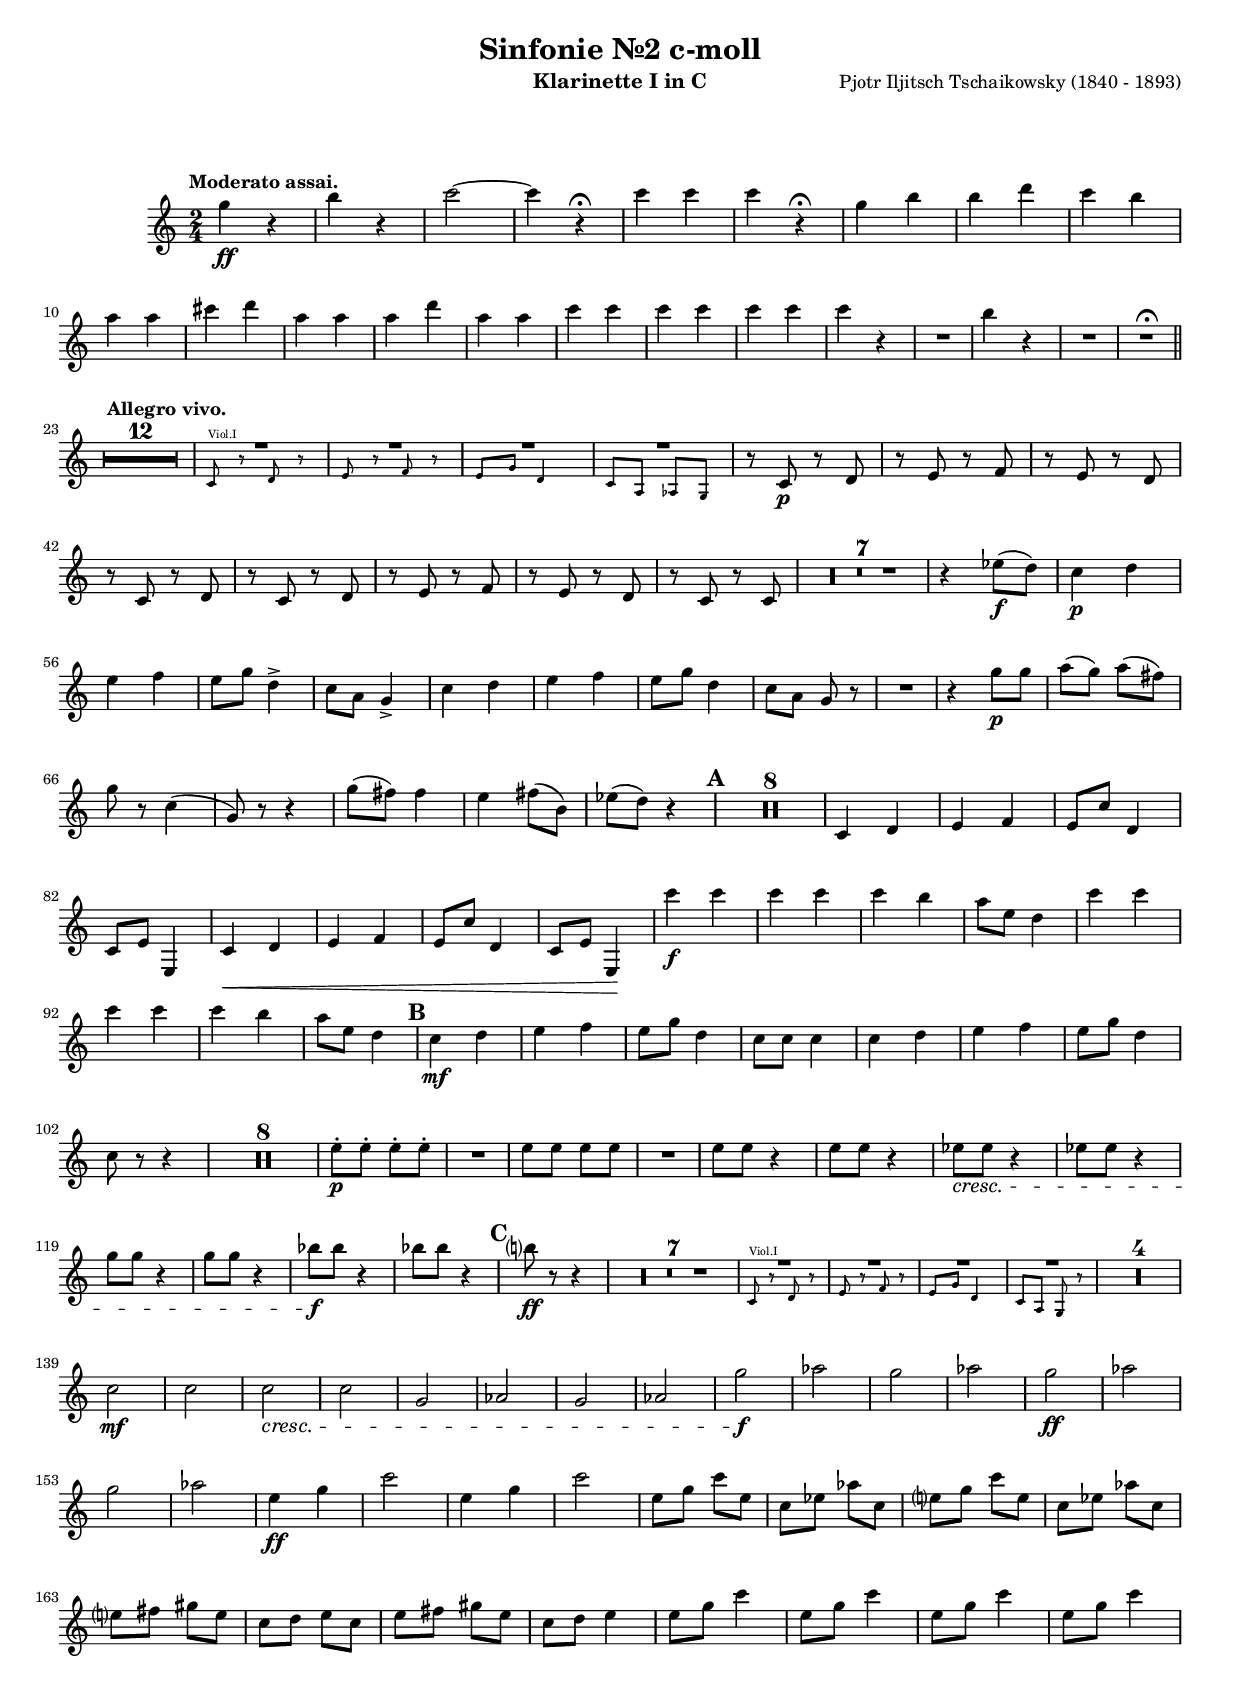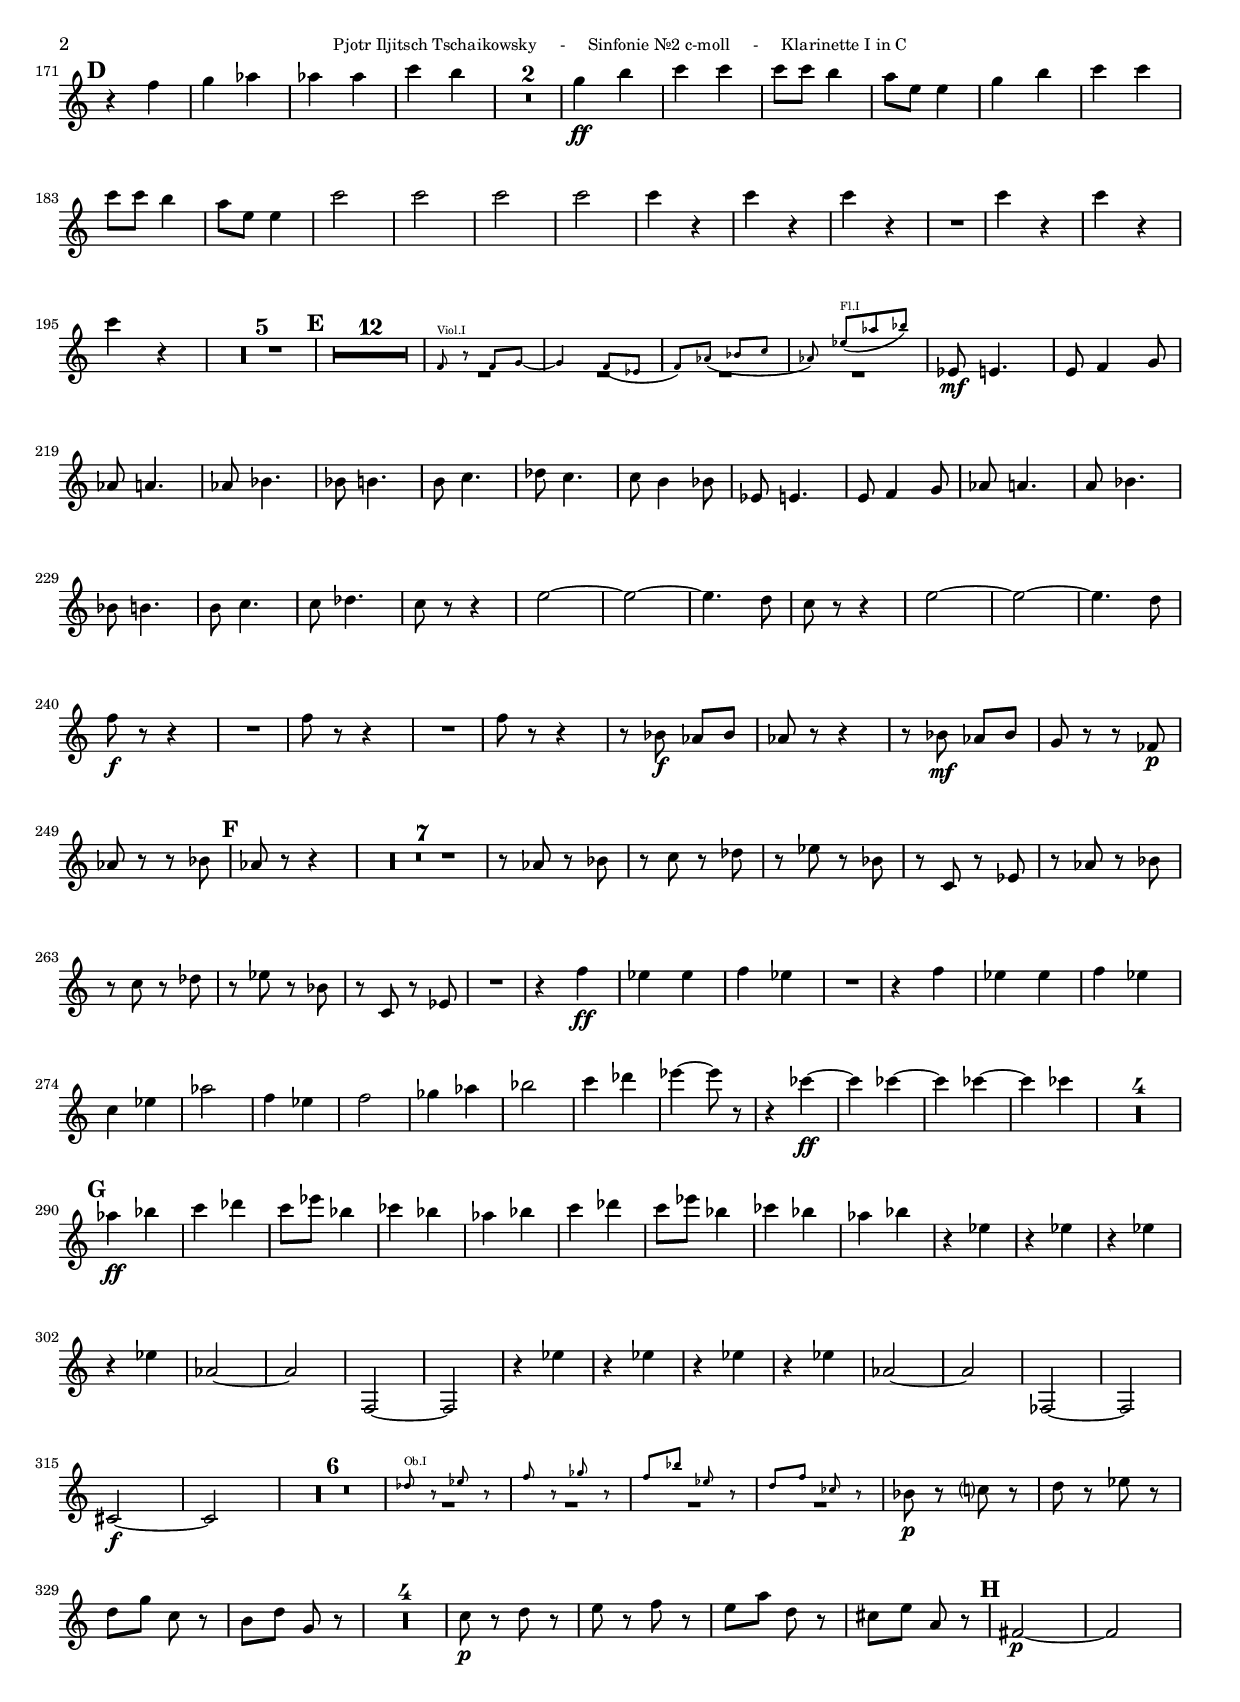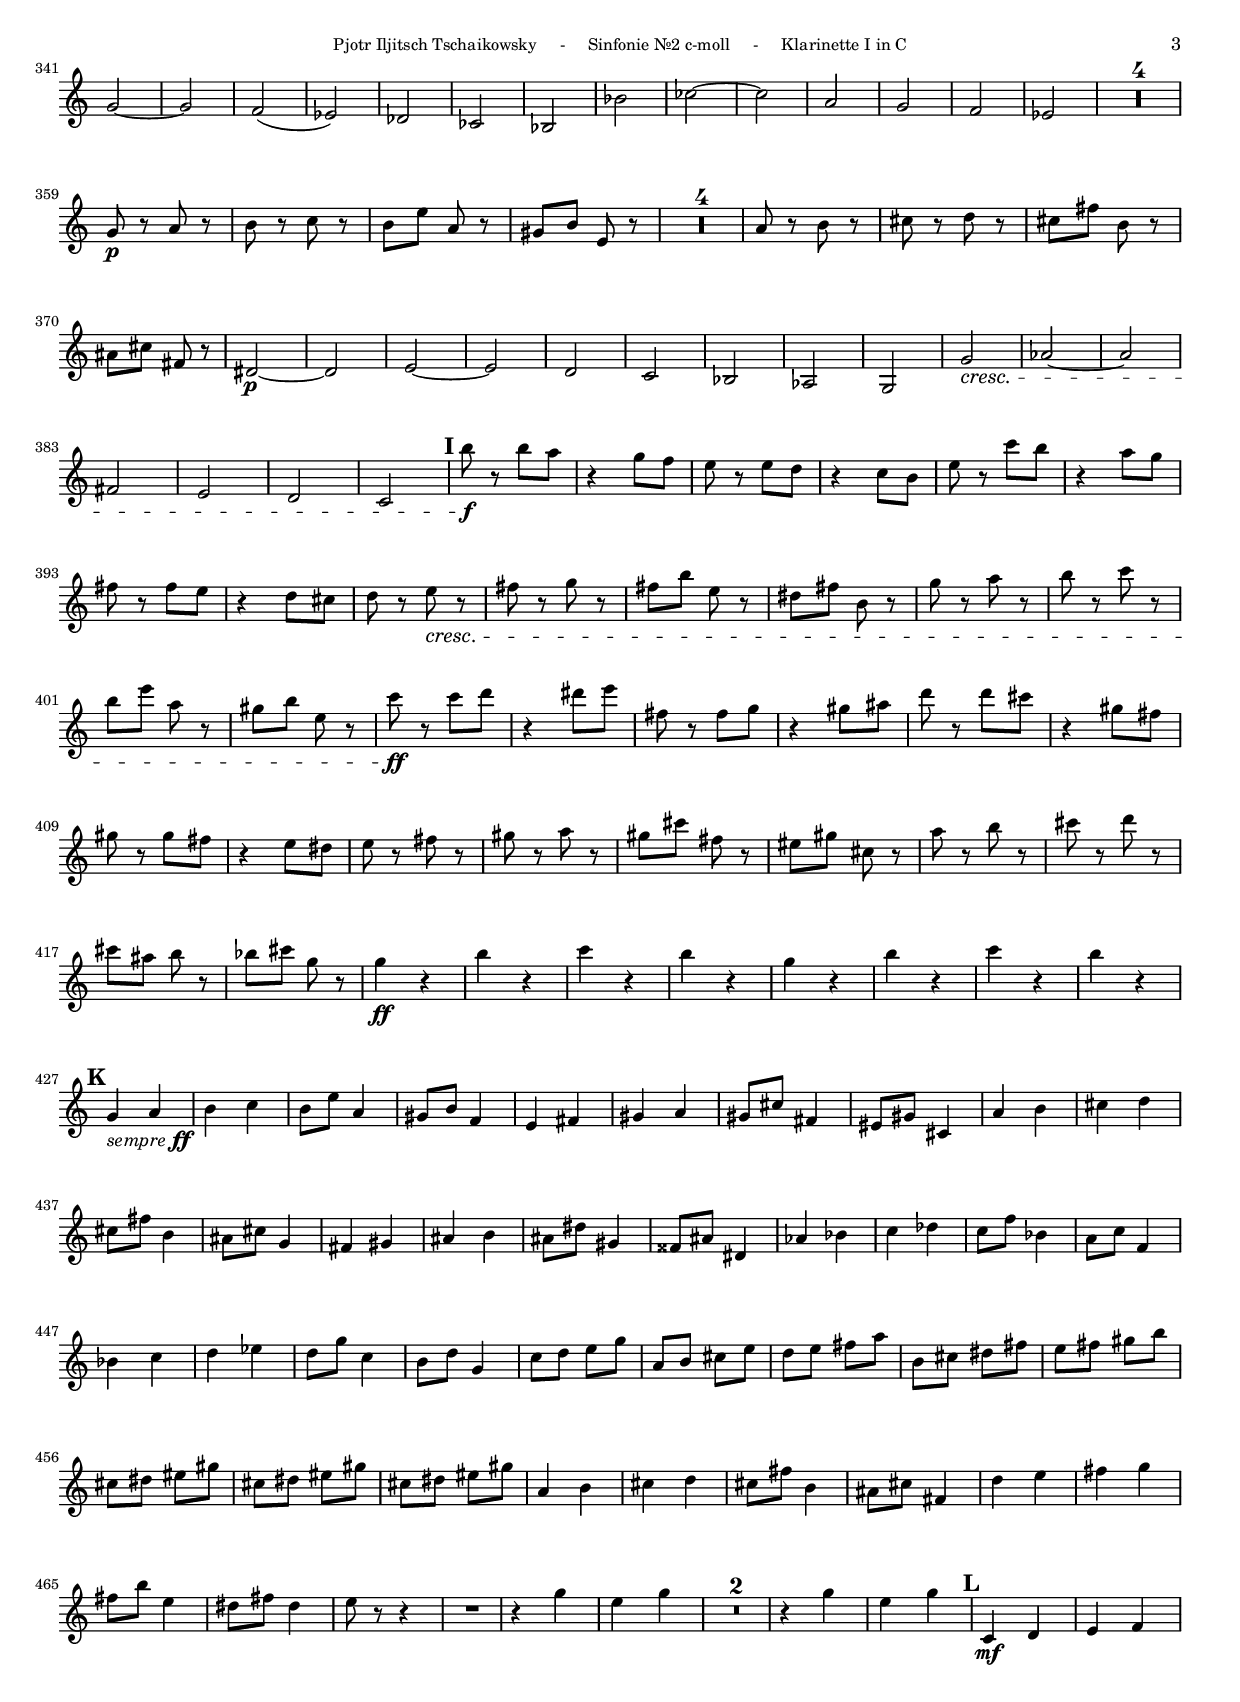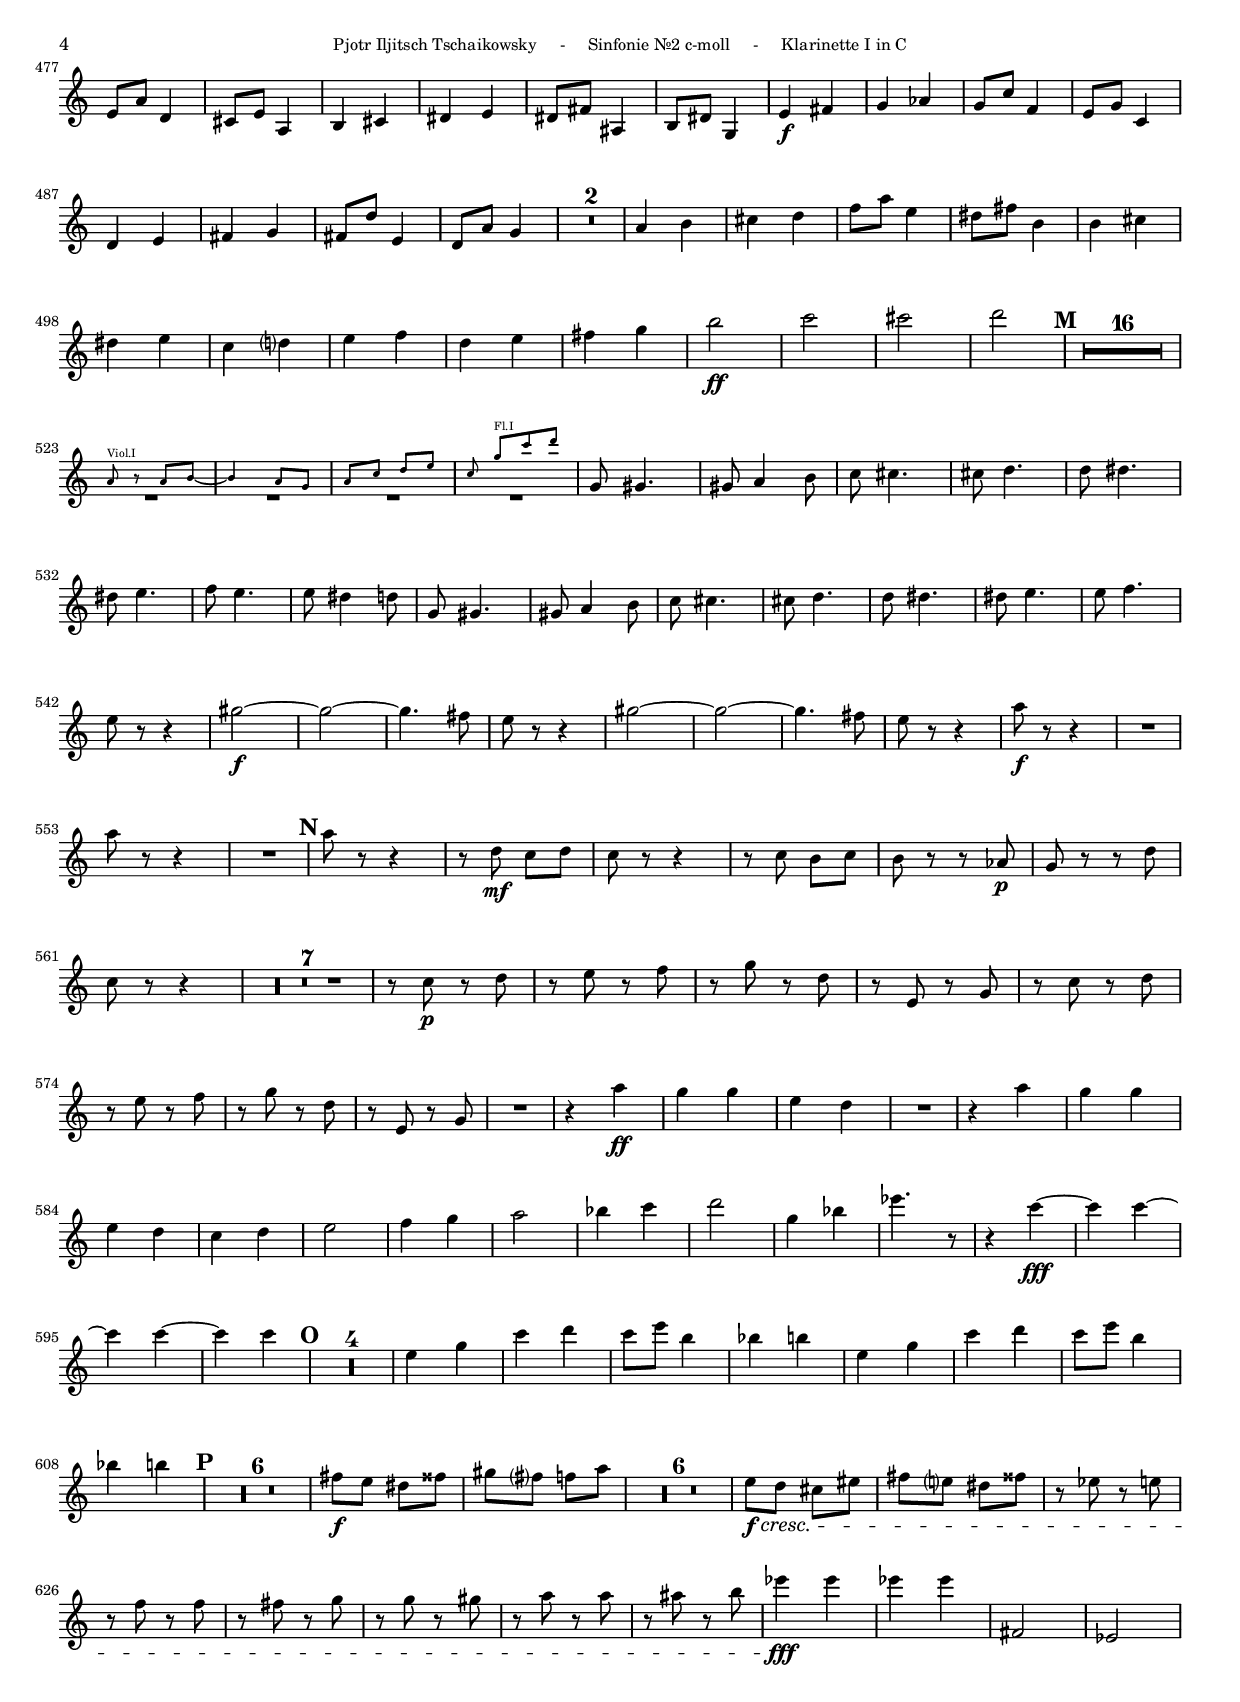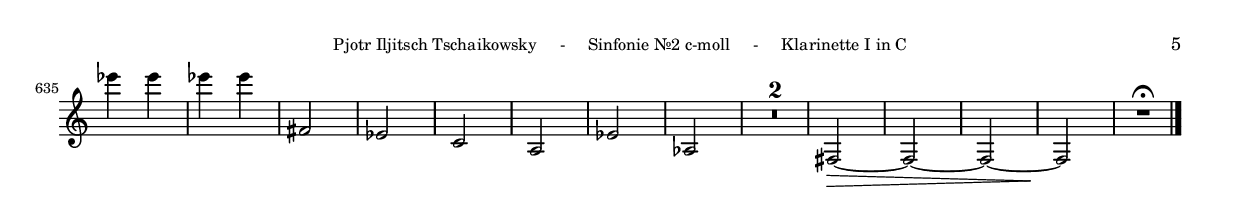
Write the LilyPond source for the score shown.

\version "2.18.2"
\language "deutsch"

\paper {
    top-margin = 10\mm
    bottom-margin = 10\mm
    left-margin = 10\mm
    right-margin = 10\mm
    ragged-last = ##f
}

\header{
  title = "Sinfonie Nr.2 c-moll"
  subtitle = ""
  composerShort = "Pjotr Iljitsch Tschaikowsky"
  composer = "Pjotr Iljitsch Tschaikowsky (1840 - 1893)"
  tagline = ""
}

% Adapt this for automatic line-breaks
mBreak = {}
mBreak = { \break }
#(set-global-staff-size 16)

% Useful snippets
pCresc = _\markup { \dynamic p \italic "cresc." }
mfDim = _\markup { \dynamic mf \italic "dim." }
fCantabile = _\markup { \dynamic f \italic "cantabile" }
smorz = _\markup { \italic "smorz." }
sempreFf = _\markup { \italic "sempre" \dynamic ff }
sempreFff = _\markup { \italic "sempre" \dynamic fff }
pocoF = _\markup { \italic "poco" \dynamic f }
ffz = _\markup { \dynamic { ffz } } 
crescMolto = _\markup { \italic "cresc. molto" }
pMoltoCresc = _\markup { \dynamic p \italic "molto cresc." }
sempreCresc = _\markup { \italic "sempre cresc." }
ppEspr = _\markup { \dynamic pp \italic "espr." }
ppiuEspress = _\markup { \dynamic p \italic "più espress." }
pocoCresc = _\markup { \italic "poco cresc." }
mfEspress = _\markup { \dynamic mf \italic "espress." }
pEspress = _\markup { \dynamic p \italic "espress." }
string = ^\markup { \italic "string." }
stringendo = ^\markup { \italic "stringendo" }
pocoString = ^\markup { \italic "poco string." }
sempreStringendo = ^\markup { \italic "sempre stringendo" }
sempreString = ^\markup { \italic "sempre string." }
tuttaForza = _\markup { \italic "tutta forza" }
allargando = _\markup { \italic "allargando" }
pocoMenoMosso = ^\markup {\italic \bold {"Poco meno mosso."} }
rit = ^\markup {\italic {"rit."} }
rall = ^\markup {\italic {"rall."} }
riten = ^\markup {\italic {"riten."} }
ritATempo = ^\markup { \center-align \italic {"  rit. a tempo"} }
aTempo = ^\markup { \italic {"a tempo"} }
moltoRit = ^\markup { \italic {"molto rit."} }
pocoRit = ^\markup {\italic {"poco rit."} }
pocoRiten = ^\markup {\italic {"poco riten."} }
sec = ^\markup {\italic {"sec."} }
pocoRall = ^\markup {\italic {"poco rall."} }
pocoAPocoRall = ^\markup {\italic {"poco a poco rall."} }
pocoAPocoAccel = ^\markup {\italic {"poco a poco accel."} }
pocoAPocoAccelAlD = ^\markup {\italic {"poco a poco accel. al D"} }
sempreAccel = ^\markup {\italic {"sempre accel."} }
solo = ^\markup { "Solo" }
piuF = _\markup { \italic "più" \dynamic f }
piuP = _\markup { \italic "più" \dynamic p }
lento = ^\markup { \italic "Lento" }
accel = ^\markup { \bold { "accel." } }
tempoPrimo = ^\markup { \italic { "Tempo I" } }

% Adapted from http://lsr.di.unimi.it/LSR/Snippet?id=655
% Make title, subtitle, instrument appear on pages other than the first
#(define (part-not-first-page layout props arg)
   (if (not (= (chain-assoc-get 'page:page-number props -1)
               (ly:output-def-lookup layout 'first-page-number)))
       (interpret-markup layout props arg)
       empty-stencil))

\paper {
  oddHeaderMarkup = \markup
  \fill-line {
    " "
    \on-the-fly #part-not-first-page \fontsize #-1.0 \concat {
      \fromproperty #'header:composerShort
      "     -     "
      \fromproperty #'header:title
      "     -     "
      \fromproperty #'header:instrument
    }
    \on-the-fly #print-page-number-check-first \fromproperty #'page:page-number-string
  }
  evenHeaderMarkup = \markup
  \fill-line {
    \on-the-fly #print-page-number-check-first \fromproperty #'page:page-number-string
    \on-the-fly #part-not-first-page \fontsize #-1.0 \concat {
      \fromproperty #'header:composerShort
      "     -     "
      \fromproperty #'header:title
      "     -     "
      \fromproperty #'header:instrument
    }
    " "
  }
  % Distance between title stuff and music
  markup-system-spacing.basic-distance = #12
  markup-system-spacing.minimum-distance = #12
  markup-system-spacing.padding = #10
  % Distance between music systems
  system-system-spacing.basic-distance = #14
  system-system-spacing.minimum-distance = #14
  % system-system-spacing.padding = #10
  
}

% ---------------------------------------------------------

clarinet_I = {
  \set Score.markFormatter = #format-mark-alphabet
  \accidentalStyle Score.modern-cautionary
  \compressFullBarRests
  \defaultTimeSignature
  \time 2/4
  \tempo "Moderato assai."
  \key c \major
  \clef violin
  \relative c' {
    % p1 1
    g''4\ff r |
    h4 r |
    c2~ |
    c4 r\fermata |
    c4 c |
    c4 r\fermata |
    g4 h |
    h4 d |
    c4 h |
    \mBreak
    
    % p1 2
    a4 a |
    cis4 d |
    a4 a |
    a4 d |
    a4 a |
    \repeat unfold 3 { c4 c } |
    c4 r |
    R2 |
    h4 r |
    R2 |
    R2\fermataMarkup |
    \bar "||"
    \mBreak
    
    % p1 3
    \tempo "Allegro vivo."
    R2*12 |
    <<
      {
        \override MultiMeasureRest.staff-position = #2
        R2*4 |
        \revert MultiMeasureRest.staff-position
      }
      \new CueVoice {
        \set instrumentCueName = "Viol.I"
        \stemUp {
          c,,8 r d r |
          e8 r f r |
          e8 g d4 |
          c8 a as g |
        }
      }
    >>
    r8 c\p r d |
    r8 e r f |
    r8 e r d |
    \mBreak
    
    % p1 4
    r8 c r d |
    r8 c r d |
    r8 e r f |
    r8 e r d |
    r8 c r c |
    R2*7 |
    r4 es'8(\f d) |
    c4\p d |
    \mBreak
    
    % p1 5
    e4 f |
    e8 g d4-> |
    c8 a g4-> |
    c4 d |
    e4 f |
    e8 g d4 |
    c8 a g r |
    R2 |
    r4 g'8\p g |
    a( g) a( fis) |
    \mBreak
    
    % p1 6
    g8 r c,4( |
    g8) r r4 |
    g'8( fis) fis4 |
    e4 fis8( h,) |
    es8( d) r4 |
    \mark #1
    R2*8 |
    c,4 d |
    e4 f |
    e8 c' d,4 |
    \mBreak
    
    % p1 7
    c8 e e,4 |
    c'4\< d |
    e4 f |
    e8 c' d,4 |
    c8 e e,4\! |
    c'''4\f c |
    c4 c |
    c4 h |
    a8 e d4 |
    c'4 c |
    \mBreak
    
    % p1 8
    c4 c |
    c4 h |
    a8 e d4 |
    \mark #2 |
    c4\mf d |
    e4 f |
    e8 g d4 |
    c8 c c4 |
    c4 d |
    e4 f |
    e8 g d4 |
    \mBreak
    
    %p1 9
    c8 r r4 |
    R2*8 |
    e8-.\p \repeat unfold 3 e-. |
    R2 |
    e8 e e e |
    R2 |
    \repeat unfold 2 { e8 e r4 } |
    es8\cresc es r4 |
    es8 es r4 |
    \mBreak
    
    % p1 10
    \repeat unfold 2 { g8 g r4 } |
    b8\f b r4 |
    b8 b r4 |
    \mark #3 |
    h8\ff r r4 |
    R2*7 |
    <<
      {
        \override MultiMeasureRest.staff-position = #2
        R2*4 |
        \revert MultiMeasureRest.staff-position
      }
      \new CueVoice {
        \set instrumentCueName = "Viol.I"
        \stemUp {
          c,,8 r d r |
          e8 r f r |
          e8 g d4 |
          c8 a g r |
        }
      }
    >>
    R2*4 |
    \mBreak
    
    % p1 11
    c'2\mf |
    c2 |
    c2 \cresc |
    c2 |
    g2 |
    as2 |
    g2 |
    as2 |
    g'2\f |
    as2 |
    g2 |
    as2 |
    g2\ff |
    as2 |
    \mBreak
    
    % p2 1
    g2 |
    as2 |
    e4\ff g |
    c2 |
    e,4 g |
    c2 |
    e,8 g c e, |
    c8 es as c, |
    e8 g c e, |
    c8 es as c, |
    \mBreak
    
    % p2 2
    e8 fis gis e |
    c8 d e c |
    e8 fis gis e |
    c8 d e4 |
    e8 g c4 |
    \repeat unfold 3 { e,8 g c4 }
    \mBreak
    
    % p2 3
    \mark 4 |
    r4 f, |
    g4 as |
    as4 as |
    c4 h |
    R2*2 |
    g4\ff h |
    c4 c |
    c8 c h4 |
    a8 e e4 |
    g4 h |
    c4 c |
    \mBreak
    
    % p2 4
    c8 c h4 |
    a8 e e4 |
    c'2 |
    \repeat unfold 3 c2 |
    \repeat unfold 3 { c4 r } |
    R2 |
    \repeat unfold 2 { c4 r } |
    \mBreak
    
    
    % p2 5
    c4 r |
    R2*5 |
    \mark 5 |
    R2*12 |
    <<
      {
        \override MultiMeasureRest.staff-position = #-6
        R2*4 |
        \revert MultiMeasureRest.staff-position
      }
      \new CueVoice {
        \set instrumentCueName = "Viol.I"
        \stemUp {
          f,,8 r f g~ |
          g4 f8( es |
          f8) as( b c |
          as8)
        }
        \set instrumentCueName = "Fl.I"
        \stemUp {
          es'([ as b]) |
        }
      }
    >>
    es,,8\mf e4. |
    e8 f4 g8 |
    \mBreak
    
    % p2 6
    as8 a4. |
    as8 b4. |
    b8 h4. |
    h8 c4. |
    des8 c4. |
    c8 h4 b8 |
    es,8 e4. |
    e8 f4 g8 |
    as8 a4. |
    a8 b4. |
    \mBreak
    
    % p2 7
    b8 h4. |
    h8 c4. |
    c8 des4. |
    \repeat unfold 2 {
      c8 r r4 |
      e2~ |
      e2~ |
      e4. d8 |
    }
    \mBreak
    
    % p2 8
    f8\f r r4 |
    \repeat unfold 2 {
      R2 |
      f8 r r4 |
    }
    r8 b,8\f as b |
    as8 r r4 |
    r8 b8\mf as b |
    g8 r r fes\p |
    \mBreak
    
    % p2 9
    as8 r r b |
    \mark 6
    as8 r r4 |
    R2*7 |
    r8 as r b |
    r8 c r des |
    r8 es r b |
    r8 c, r es |
    r8 as r b |
    \mBreak
    
    % p2 10
    r8 c r des |
    r8 es r b |
    r8 c, r es |
    R2 |
    r4 f'\ff |
    es4 es |
    f4 es |
    R2 |
    r4 f |
    es4 es |
    f4 es |
    \mBreak
    
    % p2 11
    c4 es |
    as2 |
    f4 es |
    f2 |
    ges4 as |
    b2 |
    c4 des |
    es4~ es8 r |
    r4 ces\ff~ |
    ces4 ces~ |
    ces4 ces~ |
    ces4 ces |
    R2*4 |
    \mBreak
    
    % p3 1
    \mark 7
    as4\ff b |
    c4 des |
    c8 es b4 |
    ces4 b |
    as4 b |
    c4 des |
    c8 es b4 |
    ces4 b |
    as4 b |
    r4 es, |
    r4 es |
    r4 es |
    \mBreak
    
    % p3 2
    r4 es |
    as,2~ |
    as2 |
    f,2~ |
    f2 |
    r4 es''4 |
    \repeat unfold 3 { r4 es } |
    as,2~ |
    as2 |
    fes,2~ |
    fes2 |
    \mBreak
    
    % p3 3
    cis'2~\f |
    cis 2 |
    R2*6 |
    <<
      {
        \override MultiMeasureRest.staff-position = #-4
        R2*4 |
        \revert MultiMeasureRest.staff-position
      }
      \new CueVoice {
        \set instrumentCueName = "Ob.I"
        \stemUp {
          des'8 r es r |
          f8 r ges r |
          f8 b es, r |
          d8 f ces r |
        }
      }
    >>
    b8\p r c r |
    d8 r es r |
    \mBreak
    
    % p3 4
    d8 g c, r |
    h8 d g, r |
    R2*4 |
    c8\p r d r |
    e8 r f r |
    e8 a d, r |
    cis8 e a, r |
    \mark 8
    fis2~\p |
    fis2 |
    \mBreak
    
    % p3 4
    g2~ |
    g2 |
    f2( |
    es2) |
    des2 |
    ces2 |
    b2 |
    b'2 |
    ces2~ |
    ces2 |
    a2 |
    g2 |
    f2 |
    es2 |
    R2*4 |
    \mBreak

    % p3 5
    g8\p r a r |
    h8 r c r |
    h8 e a, r |
    gis8 h e, r |
    R2*4 |
    a8 r h r |
    cis8 r d r |
    cis8 fis h, r |
    \mBreak
    
    % p3 6
    ais8 cis fis, r |
    dis2~\p |
    dis2 |
    e2~ |
    e2 |
    d2 |
    c2 |
    b2 |
    as2 |
    g2 |
    g'2\cresc |
    as2~ |
    as2 |
    \mBreak
    
    % p3 7
    fis2 |
    e2 |
    d2 |
    c2 |
    \mark 9
    h''8\f r h a |
    r4 g8 f |
    e8 r e d |
    r4 c8 h |
    e8 r c' h |
    r4 a8 g |
    \mBreak
    
    % p3 8
    fis8 r fis e |
    r4 d8 cis |
    d8 r e\cresc r |
    fis8 r g r |
    fis8 h e, r |
    dis8 fis h, r |
    g'8 r a r |
    h8 r c r |
    \mBreak
    
    % p3 9
    h8 e a, r |
    gis8 h e, r |
    c'8\ff r c d |
    r4 dis8 e |
    fis,8 r fis g |
    r4 gis8 ais |
    d8 r d cis |
    r4 gis8 fis |
    \mBreak
    
    % p4 1
    gis8 r gis fis |
    r4 e8 dis |
    e8 r fis r |
    gis8 r a r |
    gis8 cis fis, r |
    eis8 gis cis, r |
    a'8 r h r |
    cis8 r d r |
    \mBreak
    
    % p4 2
    cis8 ais h r |
    b8 cis g r |
    g4\ff r |
    h4 r |
    c4 r |
    h4 r |
    g4 r |
    h4 r |
    c4 r |
    h4 r |
    \mBreak
    
    % p4 3
    \mark 11
    g,4\sempreFf a |
    h4 c |
    h8 e a,4 |
    gis8 h f4 |
    e4 fis |
    gis4 a |
    gis8 cis fis,4 |
    eis8 gis cis,4 |
    a'4 h |
    cis4 d |
    \mBreak
    
    % p4 4
    cis8 fis h,4 |
    ais8 cis g4 |
    fis4 gis |
    ais4 h |
    ais8 dis gis,4 |
    % FIXME: really? why not just g?
    fisis8 ais dis,4 |
    as'4 b |
    c4 des |
    c8 f b,4 |
    a8 c f,4 |
    \mBreak
    
    % p4 5
    b4 c |
    d4 es |
    d8 g c,4 |
    h8 d g,4 |
    c8 d e g |
    a,8 h cis e |
    d8 e fis a |
    h, cis dis fis |
    e fis gis h |
    \mBreak
    
    % p4 6
    \repeat unfold 3 {
      cis,8 dis eis gis |
    }
    a,4 h |
    cis4 d |
    cis8 fis h,4 |
    ais8 cis fis,4 |
    d'4 e |
    fis g |
    \mBreak
    
    % p4 7
    fis8 h e,4 |
    dis8 fis dis4 |
    e8 r r4 |
    R2 |
    r4 g |
    e4 g |
    R2*2 |
    r4 g |
    e4 g |
    \mark 12
    c,,4\mf d |
    e4 f |
    \mBreak
    
    % p4 8
    e8 a d,4 |
    cis8 e a,4 |
    h4 cis |
    dis e |
    dis8 fis ais,4 |
    h8 dis g,4 |
    e'4\f fis |
    g4 as |
    g8 c f,4 |
    e8 g c,4 |
    \mBreak
    
    % p4 9
    d4 e |
    fis4 g |
    fis8 d' e,4 |
    d8 a' g4 |
    R2*2 |
    a4 h |
    cis4 d |
    f8 a e4 |
    dis8 fis h,4 |
    h4 cis |
    \mBreak
    
    % p4 10
    dis4 e |
    c4 d |
    e4 f |
    d4 e |
    fis4 g |
    h2\ff |
    c2 |
    cis2 |
    d2 |
    \mark13
    R2*16 |
    \mBreak
    
    % p5 1
    <<
      {
        \override MultiMeasureRest.staff-position = #-6
        R2*4 |
        \revert MultiMeasureRest.staff-position
      }
      \new CueVoice {
        \set instrumentCueName = "Viol.I"
        \stemUp {
          a,8 r a h~ |
          h4 a8 g |
          a8 c d e |
          c
        }
        \set instrumentCueName = "Fl.I"
        \stemUp {
          g'[ c d] |
        }
      }
    >>
    g,,8 gis4. |
    gis8 a4 h8 |
    c8 cis4. |
    cis8 d4. |
    d8 dis4. |
    \mBreak
    
    % p5 2
    dis8 e4. |
    f8 e4. |
    e8 dis4 d8 |
    g,8 gis4. |
    gis8 a4 h8 |
    c8 cis4. |
    cis8 d4. |
    d8 dis4. |
    dis8 e4. |
    e8 f4. |
    \mBreak
    
    % p5 3
    e8 r r4 |
    gis2~\f |
    gis2~ |
    gis4. fis8 |
    e8 r r4 |
    gis2~ |
    gis2~ |
    gis4. fis8 |
    e8 r r4 |
    a8\f r r4 |
    R2 |
    \mBreak
    
    % p5 4
    a8 r r4 |
    R2 |
    \mark 14
    a8 r r4 |
    r8 d,\mf c d |
    c8 r r4 |
    r8 c h c |
    h8 r r as\p |
    g8 r r d' |
    \mBreak
    
    % p5 5
    c8 r r4 |
    R2*7 |
    r8 c\p r d |
    r8 e r f |
    r8 g r d |
    r8 e, r g |
    r8 c r d |
    \mBreak
    
    % p5 6
    r8 e r f |
    r8 g r d |
    r8 e, r g |
    R2 |
    r4 a'4\ff |
    g4 g |
    e4 d |
    R2 |
    r4 a' |
    g4 g |
    \mBreak
    
    % p5 7
    e4 d |
    c4 d |
    e2 |
    f4 g |
    a2 |
    b4 c |
    d2 |
    g,4 b |
    es4. r8 |
    r4 c~\fff |
    c4 c~ |
    \mBreak
    
    % p5 8
    c4 c~ |
    c4 c |
    \mark 15
    R2*4 |
    e,4 g |
    c4 d |
    c8 e h4 |
    b4 h |
    e,4 g |
    c4 d |
    c8 e h4 |
    \mBreak
    
    % p5 9
    b4 h |
    \mark 16
    R2*6 |
    % FIXME: Why not just g?
    fis8\f e dis fisis |
    gis8 fis f a |
    R2*6 |
    e8\f\cresc d cis eis |
    fis e dis fisis |
    r8 es r e |
    \mBreak
    
    % p5 10
    r8 f r f |
    r8 fis r g |
    r8 g r gis |
    r8 a r a |
    r8 ais r h |
    es4\fff es |
    es4 es |
    fis,,2 |
    es2 |
    \mBreak
    
    % p5 11
    es''4 es |
    es4 es |
    fis,,2 |
    es2 |
    c2 |
    a2 |
    es'2 |
    as,2 |
    R2*2
    fis2~\> |
    fis2~ |
    fis2~ |
    fis2\! |
    R2\fermataMarkup
    \bar "||"
    \mBreak
    
    \bar "|."
  }
}

clarinet_II = {
  \set Score.markFormatter = #format-mark-alphabet
  \accidentalStyle Score.modern-cautionary
  \compressFullBarRests
  \defaultTimeSignature
  \time 2/4
  \tempo "Moderato assai."
  \key c \major
  \clef violin
  \relative c' {
    % p1 1
    \mBreak
    \bar "|."
  }
}


% ---------------------------------------------------------

%{
\bookpart {
  \header{
    instrument = "Klarinette I in A"
  }
  \score {
    \new Staff {
      \compressFullBarRests
      \set Score.markFormatter = #format-mark-box-alphabet
      \override DynamicLineSpanner.staff-padding = #3
      \accidentalStyle Score.modern-cautionary
      <<
      {
        \transpose a a \clarinet_I
      }
      \\
      {
        \transpose a a \clarinet_II
      }
      >>
    }
  }
}
%}

\bookpart {
  \header{
    instrument = "Klarinette I in C"
  }
  \score {
    \new Staff {
      \compressFullBarRests
      \set Score.markFormatter = #format-mark-box-alphabet
      \override DynamicLineSpanner.staff-padding = #3
      \accidentalStyle Score.modern-cautionary
      \new Voice {
        \transpose c c \clarinet_I
      }
    }
  }
}


\bookpart {
  \header{
    instrument = "Klarinette II in C"
  }
  \score {
    \new Staff {
      \compressFullBarRests
      \set Score.markFormatter = #format-mark-box-alphabet
      \override DynamicLineSpanner.staff-padding = #3
      \accidentalStyle Score.modern-cautionary
      \new Voice {
        \transpose c c \clarinet_II
      }
    }
  }
}
